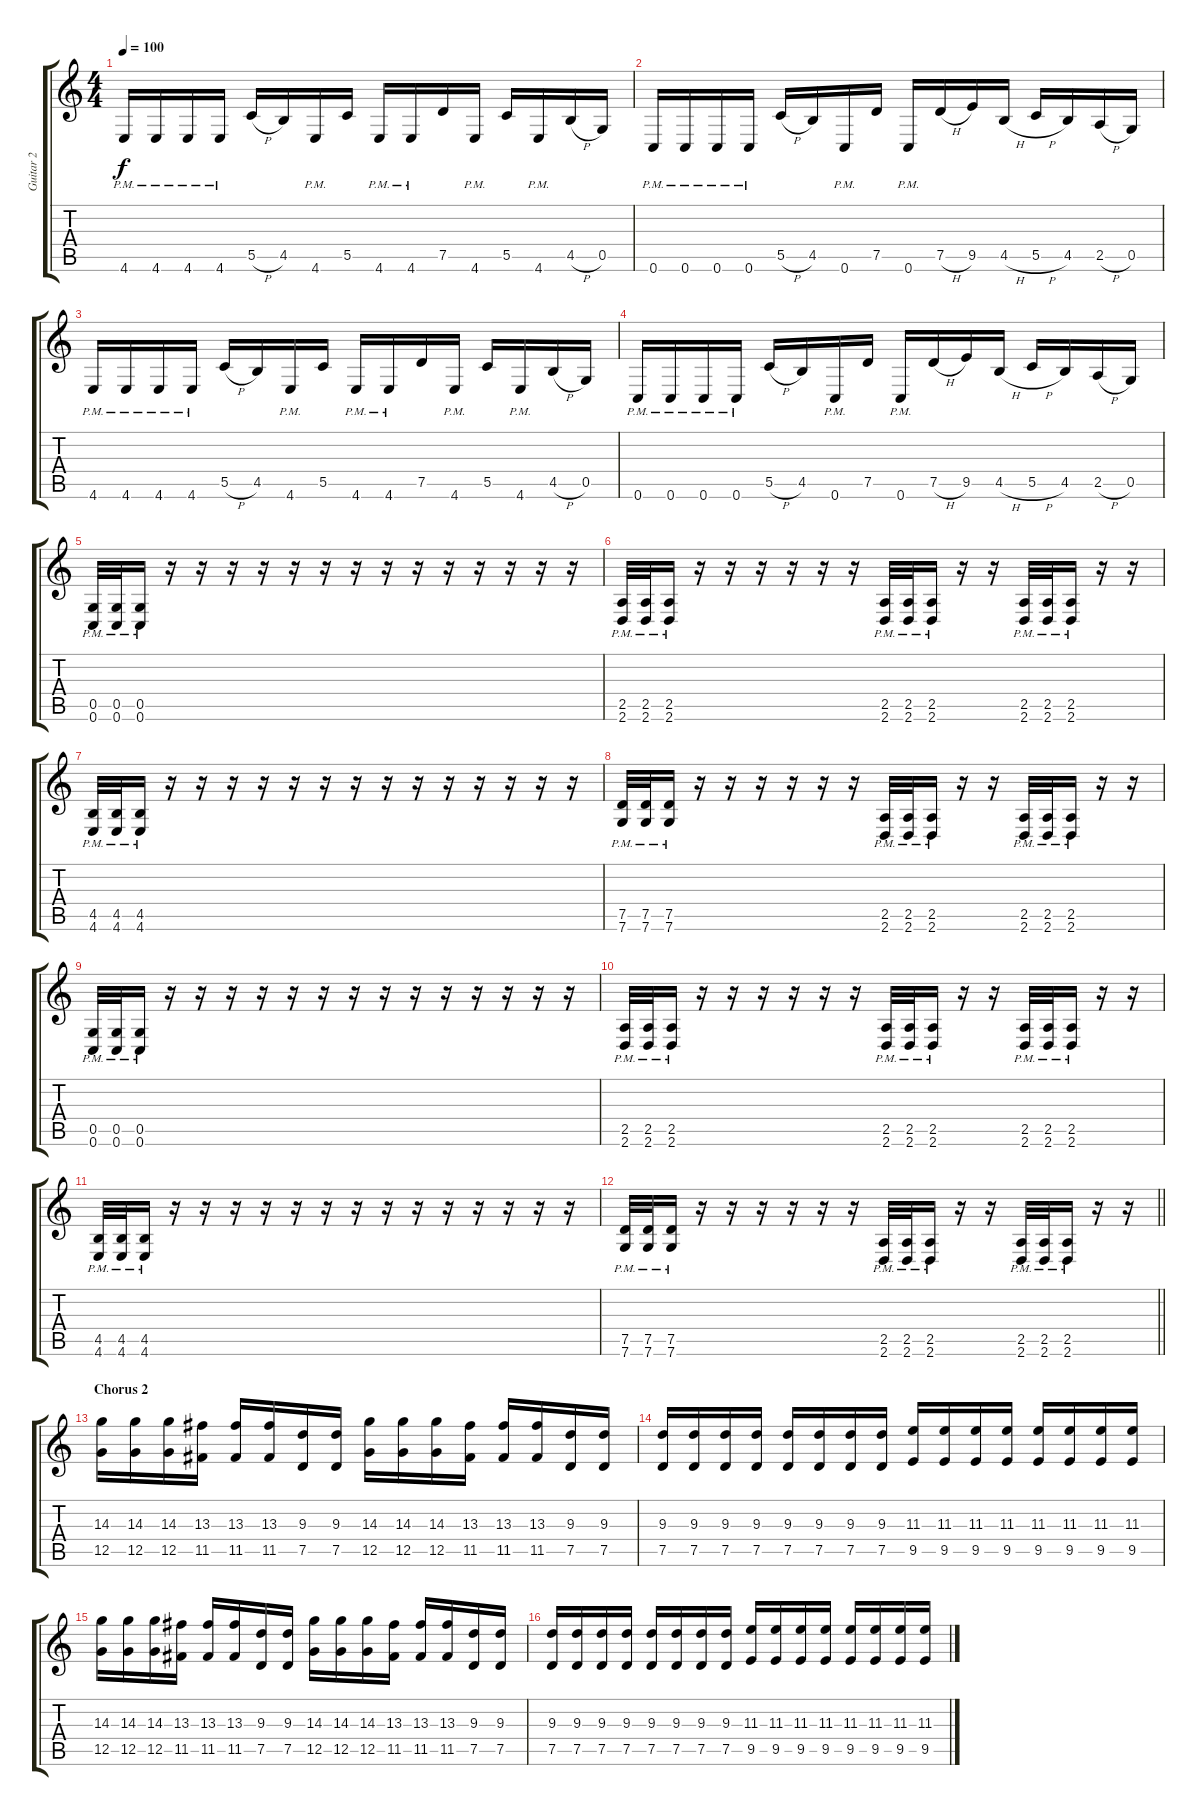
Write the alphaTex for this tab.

\track ("Guitar 2" "Guitar 2") {instrument overdrivenguitar}
\staff {score tabs}
\tuning (D4 A3 F3 C3 G2 C2) {hide}
\ts (4 4)
\tempo 100
\clef g2
\ks c
4.6{pm}.16{dy f} 4.6{pm}.16 4.6{pm}.16 4.6{pm}.16 5.5{h}.16 4.5.16 4.6{pm}.16 5.5.16 4.6{pm}.16 4.6{pm}.16 7.5.16 4.6{pm}.16 5.5.16 4.6{pm}.16 4.5{h}.16 0.5.16 |
0.6{pm}.16 0.6{pm}.16 0.6{pm}.16 0.6{pm}.16 5.5{h}.16 4.5.16 0.6{pm}.16 7.5.16 0.6{pm}.16 7.5{h}.16 9.5.16 4.5{h}.16 5.5{h}.16 4.5.16 2.5{h}.16 0.5.16 |
4.6{pm}.16 4.6{pm}.16 4.6{pm}.16 4.6{pm}.16 5.5{h}.16 4.5.16 4.6{pm}.16 5.5.16 4.6{pm}.16 4.6{pm}.16 7.5.16 4.6{pm}.16 5.5.16 4.6{pm}.16 4.5{h}.16 0.5.16 |
0.6{pm}.16 0.6{pm}.16 0.6{pm}.16 0.6{pm}.16 5.5{h}.16 4.5.16 0.6{pm}.16 7.5.16 0.6{pm}.16 7.5{h}.16 9.5.16 4.5{h}.16 5.5{h}.16 4.5.16 2.5{h}.16 0.5.16 |
(0.5{pm} 0.6{pm}).32 (0.5{pm} 0.6{pm}).32 (0.5{pm} 0.6{pm}).16 r.16 r.16 r.16 r.16 r.16 r.16 r.16 r.16 r.16 r.16 r.16 r.16 r.16 r.16 |
(2.5{pm} 2.6{pm}).32 (2.5{pm} 2.6{pm}).32 (2.5{pm} 2.6{pm}).16 r.16 r.16 r.16 r.16 r.16 r.16 (2.5{pm} 2.6{pm}).32 (2.5{pm} 2.6{pm}).32 (2.5{pm} 2.6{pm}).16 r.16 r.16 (2.5{pm} 2.6{pm}).32 (2.5{pm} 2.6{pm}).32 (2.5{pm} 2.6{pm}).16 r.16 r.16 |
(4.5{pm} 4.6{pm}).32 (4.5{pm} 4.6{pm}).32 (4.5{pm} 4.6{pm}).16 r.16 r.16 r.16 r.16 r.16 r.16 r.16 r.16 r.16 r.16 r.16 r.16 r.16 r.16 |
(7.5{pm} 7.6{pm}).32 (7.5{pm} 7.6{pm}).32 (7.5{pm} 7.6{pm}).16 r.16 r.16 r.16 r.16 r.16 r.16 (2.5{pm} 2.6{pm}).32 (2.5{pm} 2.6{pm}).32 (2.5{pm} 2.6{pm}).16 r.16 r.16 (2.5{pm} 2.6{pm}).32 (2.5{pm} 2.6{pm}).32 (2.5{pm} 2.6{pm}).16 r.16 r.16 |
(0.5{pm} 0.6{pm}).32 (0.5{pm} 0.6{pm}).32 (0.5{pm} 0.6{pm}).16 r.16 r.16 r.16 r.16 r.16 r.16 r.16 r.16 r.16 r.16 r.16 r.16 r.16 r.16 |
(2.5{pm} 2.6{pm}).32 (2.5{pm} 2.6{pm}).32 (2.5{pm} 2.6{pm}).16 r.16 r.16 r.16 r.16 r.16 r.16 (2.5{pm} 2.6{pm}).32 (2.5{pm} 2.6{pm}).32 (2.5{pm} 2.6{pm}).16 r.16 r.16 (2.5{pm} 2.6{pm}).32 (2.5{pm} 2.6{pm}).32 (2.5{pm} 2.6{pm}).16 r.16 r.16 |
(4.5{pm} 4.6{pm}).32 (4.5{pm} 4.6{pm}).32 (4.5{pm} 4.6{pm}).16 r.16 r.16 r.16 r.16 r.16 r.16 r.16 r.16 r.16 r.16 r.16 r.16 r.16 r.16 |
\barLineRight lightlight
(7.5{pm} 7.6{pm}).32 (7.5{pm} 7.6{pm}).32 (7.5{pm} 7.6{pm}).16 r.16 r.16 r.16 r.16 r.16 r.16 (2.5{pm} 2.6{pm}).32 (2.5{pm} 2.6{pm}).32 (2.5{pm} 2.6{pm}).16 r.16 r.16 (2.5{pm} 2.6{pm}).32 (2.5{pm} 2.6{pm}).32 (2.5{pm} 2.6{pm}).16 r.16 r.16 |
\section ("" "Chorus 2")
(14.3 12.5).16 (14.3 12.5).16 (14.3 12.5).16 (13.3 11.5).16 (13.3 11.5).16 (13.3 11.5).16 (9.3 7.5).16 (9.3 7.5).16 (14.3 12.5).16 (14.3 12.5).16 (14.3 12.5).16 (13.3 11.5).16 (13.3 11.5).16 (13.3 11.5).16 (9.3 7.5).16 (9.3 7.5).16 |
(9.3 7.5).16 (9.3 7.5).16 (9.3 7.5).16 (9.3 7.5).16 (9.3 7.5).16 (9.3 7.5).16 (9.3 7.5).16 (9.3 7.5).16 (11.3 9.5).16 (11.3 9.5).16 (11.3 9.5).16 (11.3 9.5).16 (11.3 9.5).16 (11.3 9.5).16 (11.3 9.5).16 (11.3 9.5).16 |
(14.3 12.5).16 (14.3 12.5).16 (14.3 12.5).16 (13.3 11.5).16 (13.3 11.5).16 (13.3 11.5).16 (9.3 7.5).16 (9.3 7.5).16 (14.3 12.5).16 (14.3 12.5).16 (14.3 12.5).16 (13.3 11.5).16 (13.3 11.5).16 (13.3 11.5).16 (9.3 7.5).16 (9.3 7.5).16 |
(9.3 7.5).16 (9.3 7.5).16 (9.3 7.5).16 (9.3 7.5).16 (9.3 7.5).16 (9.3 7.5).16 (9.3 7.5).16 (9.3 7.5).16 (11.3 9.5).16 (11.3 9.5).16 (11.3 9.5).16 (11.3 9.5).16 (11.3 9.5).16 (11.3 9.5).16 (11.3 9.5).16 (11.3 9.5).16
